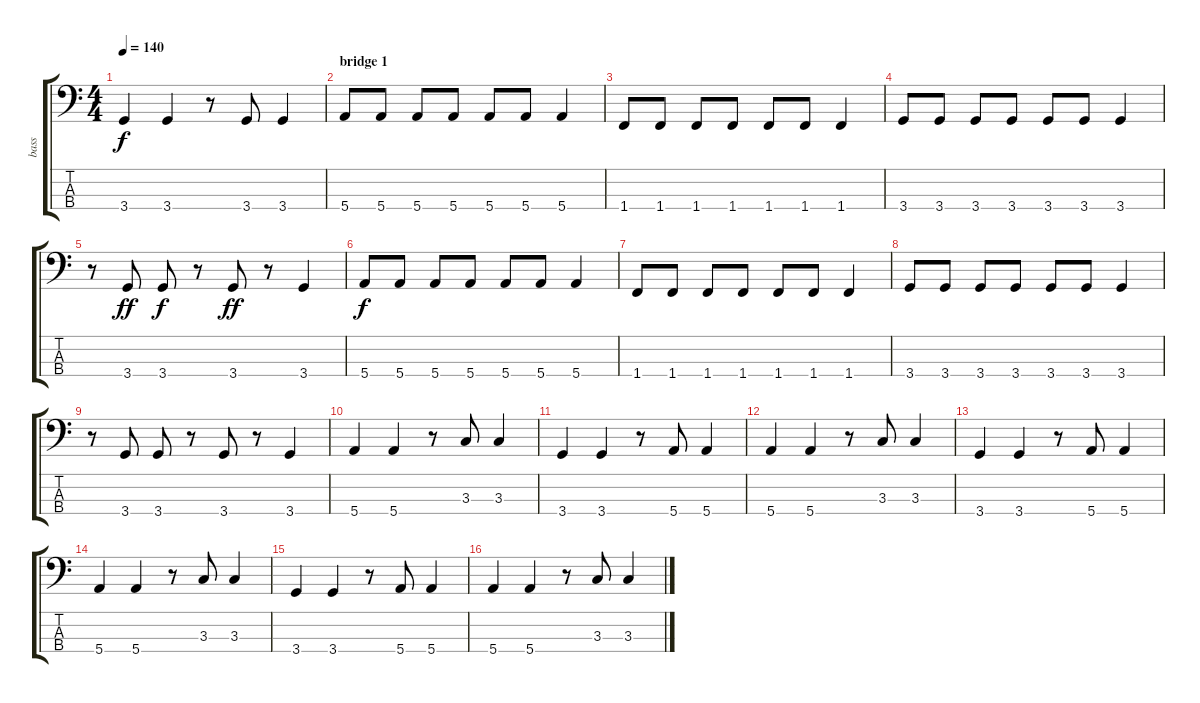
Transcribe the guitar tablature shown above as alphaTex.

\track ("bass" "bass") {instrument electricbasspick}
\staff {score tabs}
\tuning (G2 D2 A1 E1) {hide}
\ts (4 4)
\tempo 140
\clef f4
\ks c
3.4.4{dy f} 3.4.4 r.8 3.4.8 3.4.4 |
\section ("" "bridge 1")
5.4.8 5.4.8 5.4.8 5.4.8 5.4.8 5.4.8 5.4.4 |
1.4.8 1.4.8 1.4.8 1.4.8 1.4.8 1.4.8 1.4.4 |
3.4.8 3.4.8 3.4.8 3.4.8 3.4.8 3.4.8 3.4.4 |
r.8 3.4.8{dy ff} 3.4.8{dy f} r.8 3.4.8{dy ff} r.8 3.4.4 |
5.4.8{dy f} 5.4.8 5.4.8 5.4.8 5.4.8 5.4.8 5.4.4 |
1.4.8 1.4.8 1.4.8 1.4.8 1.4.8 1.4.8 1.4.4 |
3.4.8 3.4.8 3.4.8 3.4.8 3.4.8 3.4.8 3.4.4 |
r.8 3.4.8 3.4.8 r.8 3.4.8 r.8 3.4.4 |
5.4.4 5.4.4 r.8 3.3.8 3.3.4 |
3.4.4 3.4.4 r.8 5.4.8 5.4.4 |
5.4.4 5.4.4 r.8 3.3.8 3.3.4 |
3.4.4 3.4.4 r.8 5.4.8 5.4.4 |
5.4.4 5.4.4 r.8 3.3.8 3.3.4 |
3.4.4 3.4.4 r.8 5.4.8 5.4.4 |
5.4.4 5.4.4 r.8 3.3.8 3.3.4
